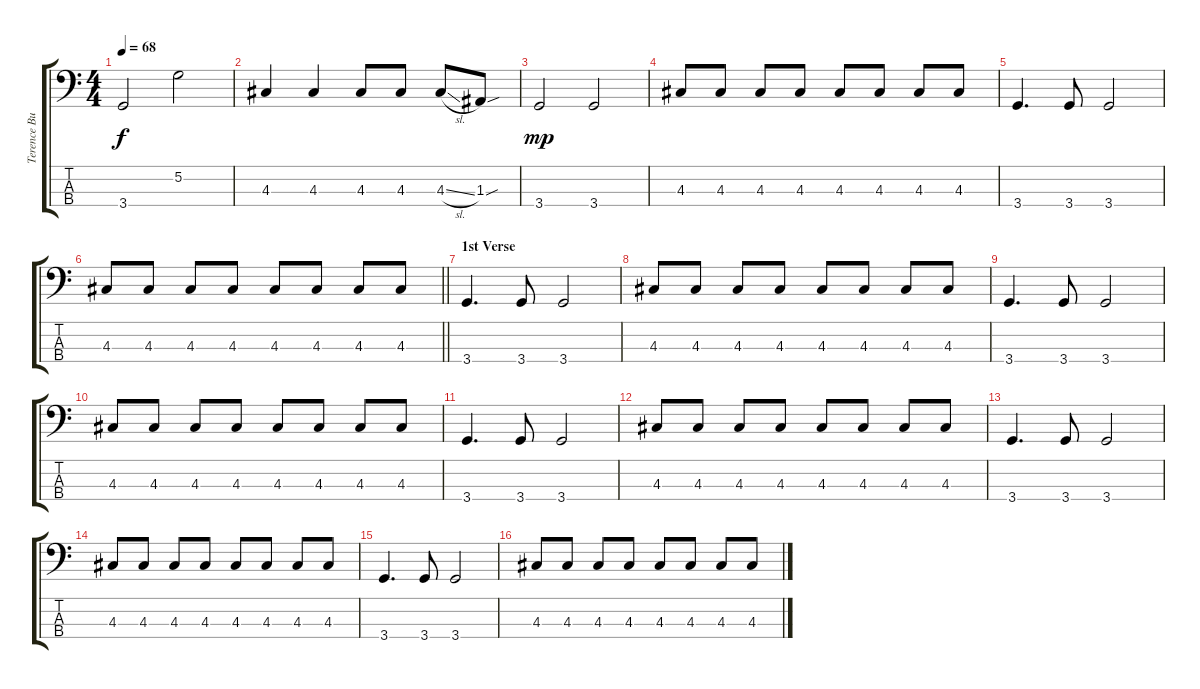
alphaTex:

\track ("Terence Butler" "Terence Bu") {instrument electricbassfinger}
\staff {score tabs}
\tuning (G2 D2 A1 E1) {hide}
\ts (4 4)
\tempo 68
\clef f4
\ks c
3.4.2{dy f} 5.2.2 |
4.3.4 4.3.4 4.3.8 4.3.8 4.3{sl}.8 1.3{sou}.8 |
3.4.2{dy mp} 3.4.2 |
4.3.8 4.3.8 4.3.8 4.3.8 4.3.8 4.3.8 4.3.8 4.3.8 |
3.4.4{d} 3.4.8 3.4.2 |
\barLineRight lightlight
4.3.8 4.3.8 4.3.8 4.3.8 4.3.8 4.3.8 4.3.8 4.3.8 |
\section ("" "1st Verse")
3.4.4{d} 3.4.8 3.4.2 |
4.3.8 4.3.8 4.3.8 4.3.8 4.3.8 4.3.8 4.3.8 4.3.8 |
3.4.4{d} 3.4.8 3.4.2 |
4.3.8 4.3.8 4.3.8 4.3.8 4.3.8 4.3.8 4.3.8 4.3.8 |
3.4.4{d} 3.4.8 3.4.2 |
4.3.8 4.3.8 4.3.8 4.3.8 4.3.8 4.3.8 4.3.8 4.3.8 |
3.4.4{d} 3.4.8 3.4.2 |
4.3.8 4.3.8 4.3.8 4.3.8 4.3.8 4.3.8 4.3.8 4.3.8 |
3.4.4{d} 3.4.8 3.4.2 |
4.3.8 4.3.8 4.3.8 4.3.8 4.3.8 4.3.8 4.3.8 4.3.8
